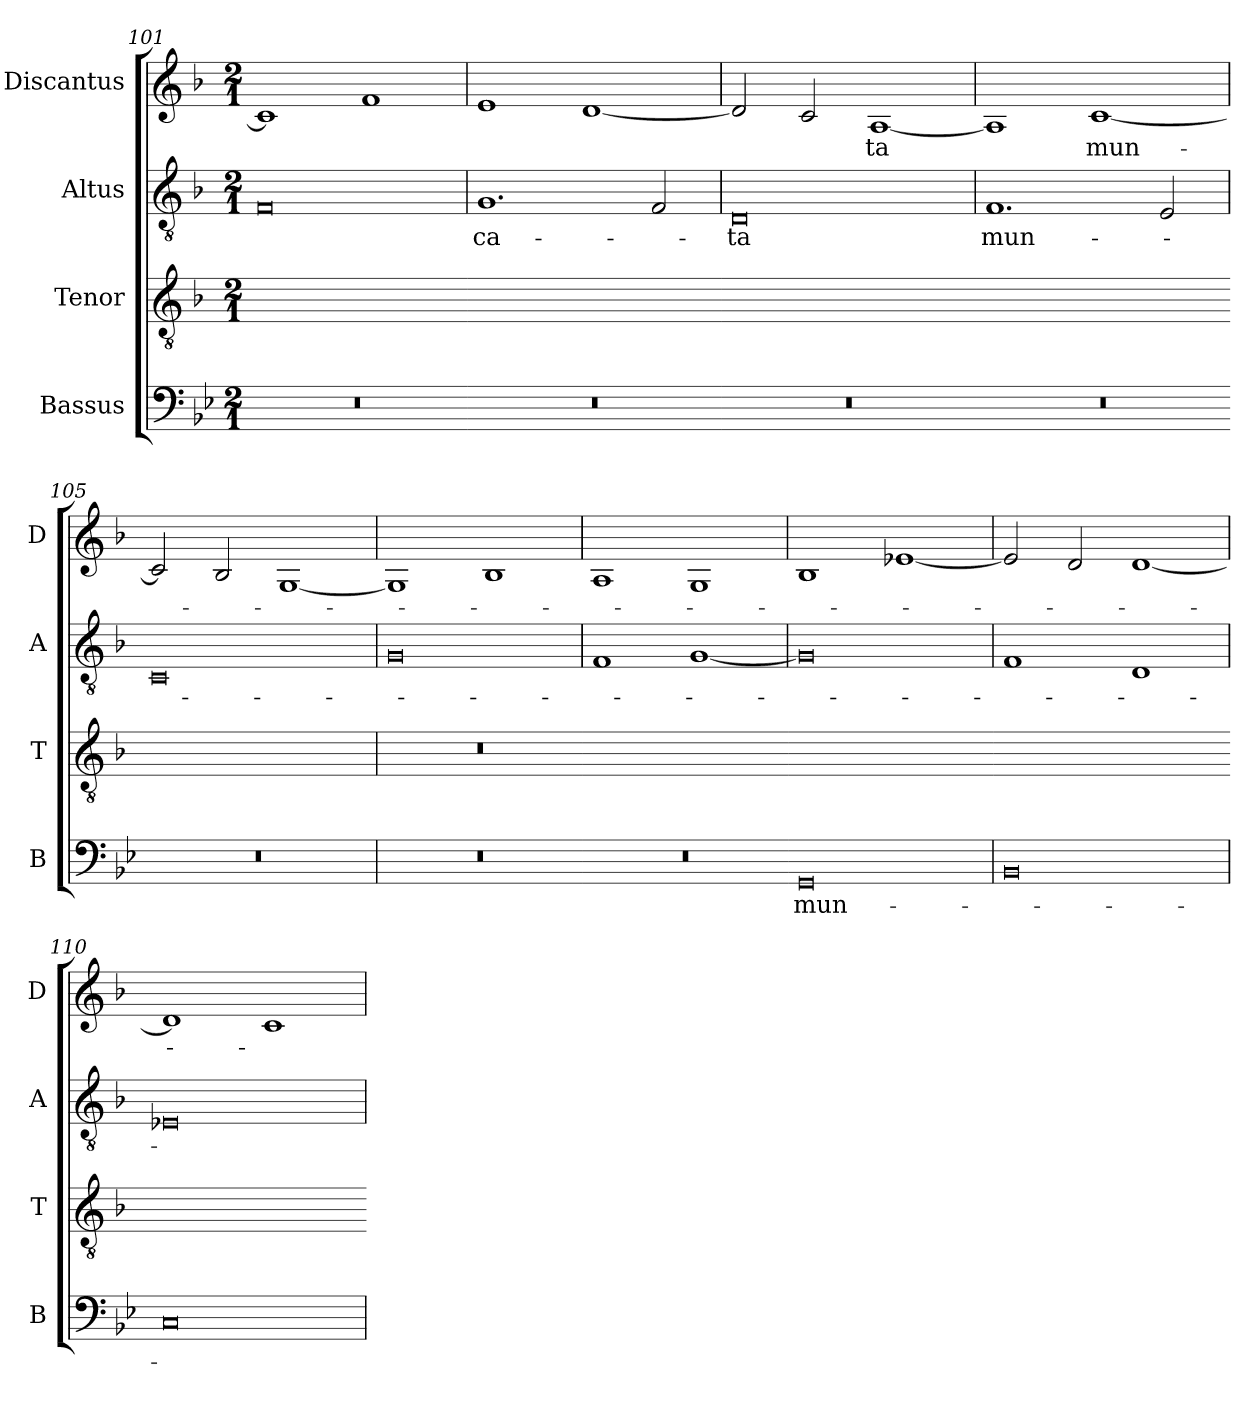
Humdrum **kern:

**kern	**text	**kern	**kern	**text	**kern	**text
*part4	*part4	*part3	*part2	*part2	*part1	*part1
*staff4	*staff4	*staff3	*staff2	*staff2	*staff1	*staff1
*I"Bassus	*	*I"Tenor	*I"Altus	*	*I"Discantus	*
*I'B	*	*I'T	*I'A	*	*I'D	*
*clefF4	*	*clefGv2	*clefGv2	*	*clefG2	*
*k[b-e-]	*	*k[b-]	*k[b-]	*	*k[b-]	*
*M2/1	*	*M2/1	*M2/1	*	*M2/1	*
=101	=101	=101	=101	=101	=101	=101
!	!	!LO:N:vis=4	!	!	!	!
0r	.	0ryy	0F	.	1c]	.
.	.	.	.	.	1f	.
=102	=102	=102-	=102	=102	=102	=102
!	!	!LO:N:vis=4	!	!	!	!
0r	.	0ryy	1.G	-ca-	1e	.
.	.	.	.	.	[1d	.
.	.	.	2F	.	.	.
=103	=103	=103-	=103	=103	=103	=103
!	!	!LO:N:vis=4	!	!	!	!
0r	.	0ryy	0D	-ta	2d]	.
.	.	.	.	.	2c	.
.	.	.	.	.	[1A	-ta
=104	=104	=104-	=104	=104	=104	=104
!	!	!LO:N:vis=4	!	!	!	!
0r	.	0ryy	1.F	mun-	1A]	.
.	.	.	.	.	[1c	mun-
.	.	.	2E	.	.	.
=105	=105	=105-	=105	=105	=105	=105
!	!	!LO:N:vis=4	!	!	!	!
0r	.	0ryy	0C	.	2c]	.
.	.	.	.	.	2B-	.
.	.	.	.	.	[1G	.
=106	=106	=106	=106	=106	=106	=106
!	!	!LO:N:vis=4	!	!	!	!
0r	.	0r	0G	.	1G]	.
.	.	.	.	.	1B-	.
=107	=107	=107-	=107	=107	=107	=107
!	!	!LO:N:vis=4	!	!	!	!
0r	.	0ryy	1F	.	1A	.
.	.	.	[1G	.	1G	.
=108	=108	=108-	=108	=108	=108	=108
!	!	!LO:N:vis=4	!	!	!	!
0GG	mun-	0ryy	0G]	.	1B-	.
.	.	.	.	.	[1e-X	.
=109	=109	=109-	=109	=109	=109	=109
!	!	!LO:N:vis=4	!	!	!	!
0BB-	.	0ryy	1F	.	2e-]	.
.	.	.	.	.	2d	.
.	.	.	1D	.	[1d	.
=110	=110	=110-	=110	=110	=110	=110
!	!	!LO:N:vis=4	!	!	!	!
0C	.	0ryy	0E-X	.	1d]	.
.	.	.	.	.	1c	.
=	=	=-	=	=	=	=
*-	*-	*-	*-	*-	*-	*-
